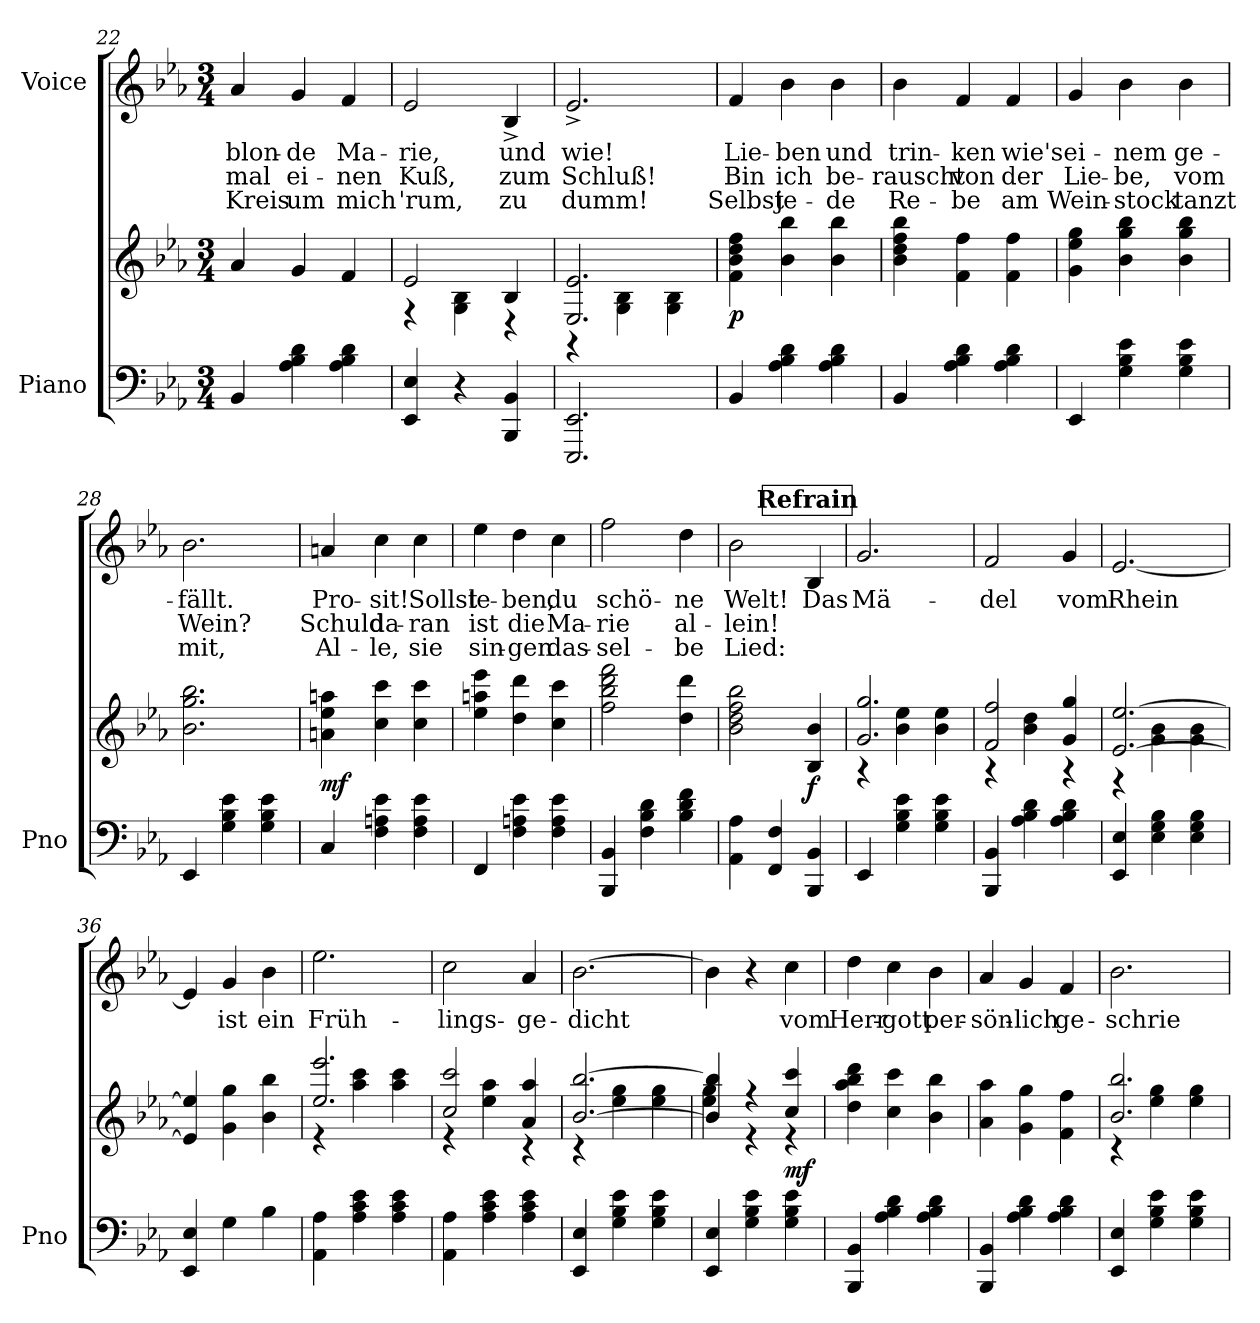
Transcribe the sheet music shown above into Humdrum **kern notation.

**kern	**kern	**dynam	**kern	**text	**text	**text
*part2	*part2	*part2	*part1	*part1	*part1	*part1
*staff3	*staff2	*staff2/3	*staff1	*staff1	*staff1	*staff1
*I"Piano	*	*	*I"Voice	*	*	*
*I'Pno	*	*	*	*	*	*
*clefF4	*clefG2	*	*clefG2	*	*	*
*k[b-e-a-]	*k[b-e-a-]	*	*k[b-e-a-]	*	*	*
*M3/4	*M3/4	*	*M3/4	*	*	*
=22	=22	=22	=22	=22	=22	=22
!	!	!	!	!LO:LY:b	!LO:LY:b	!LO:LY:b
4BB-/	4a-/	.	4a-/	blon-	-mal	Kreis
!	!	!	!	!LO:LY:b	!LO:LY:b	!LO:LY:b
4A-\ 4B-\ 4d\	4g/	.	4g/	-de	ei-	um
!	!	!	!	!LO:LY:b	!LO:LY:b	!LO:LY:b
4A-\ 4B-\ 4d\	4f/	.	4f/	Ma-	-nen	mich
=23	=23	=23	=23	=23	=23	=23
*	*^	*	*	*	*	*
!	!	!	!	!	!LO:LY:b	!LO:LY:b	!LO:LY:b
4EE-/ 4E-/	2e-/	4r	.	2e-/	-rie,	Kuß,	'rum,
4r	.	4G\ 4B-\	.	.	.	.	.
!	!	!	!	!	!LO:LY:b	!LO:LY:b	!LO:LY:b
4BBB-/ 4BB-/	4B-/	4r	.	4B-^/	und	zum	zu
=24	=24	=24	=24	=24	=24	=24	=24
!	!	!	!	!	!LO:LY:b	!LO:LY:b	!LO:LY:b
2.EEE-/ 2.EE-/	2.E-/ 2.e-/	4r	.	2.e-^/	wie!	Schluß!	dumm!
.	.	4G\ 4B-\	.	.	.	.	.
.	.	4G\ 4B-\	.	.	.	.	.
=25	=25	=25	=25	=25	=25	=25	=25
!	!	!	!LO:DY:b	!	!LO:LY:b	!LO:LY:b	!LO:LY:b
*	*v	*v	*	*	*	*	*
4BB-/	4f\ 4b-\ 4dd\ 4ff\	p	4f/	Lie-	Bin	Selbst
!	!	!	!	!LO:LY:b	!LO:LY:b	!LO:LY:b
4A-\ 4B-\ 4d\	4b-\ 4bb-\	.	4b-\	-ben	ich	je-
!	!	!	!	!LO:LY:b	!LO:LY:b	!LO:LY:b
4A-\ 4B-\ 4d\	4b-\ 4bb-\	.	4b-\	und	be-	-de
=26	=26	=26	=26	=26	=26	=26
!	!	!	!	!LO:LY:b	!LO:LY:b	!LO:LY:b
4BB-/	4b-\ 4dd\ 4ff\ 4bb-\	.	4b-\	trin-	-rauscht	Re-
!	!	!	!	!LO:LY:b	!LO:LY:b	!LO:LY:b
4A-\ 4B-\ 4d\	4f\ 4ff\	.	4f/	-ken	von	-be
!	!	!	!	!LO:LY:b	!LO:LY:b	!LO:LY:b
4A-\ 4B-\ 4d\	4f\ 4ff\	.	4f/	wie's	der	am
=27	=27	=27	=27	=27	=27	=27
!	!	!	!	!LO:LY:b	!LO:LY:b	!LO:LY:b
4EE-/	4g\ 4ee-\ 4gg\	.	4g/	ei-	Lie-	Wein-
!	!	!	!	!LO:LY:b	!LO:LY:b	!LO:LY:b
4G\ 4B-\ 4e-\	4b-\ 4gg\ 4bb-\	.	4b-\	-nem	-be,	-stock
!	!	!	!	!LO:LY:b	!LO:LY:b	!LO:LY:b
4G\ 4B-\ 4e-\	4b-\ 4gg\ 4bb-\	.	4b-\	ge-	vom	tanzt
=28	=28	=28	=28	=28	=28	=28
!	!	!	!	!LO:LY:b	!LO:LY:b	!LO:LY:b
4EE-/	2.b-\ 2.gg\ 2.bb-\	.	2.b-\	-fällt.	Wein?	mit,
4G\ 4B-\ 4e-\	.	.	.	.	.	.
4G\ 4B-\ 4e-\	.	.	.	.	.	.
=29	=29	=29	=29	=29	=29	=29
!	!	!LO:DY:b	!	!LO:LY:b	!LO:LY:b	!LO:LY:b
4C/	4an\ 4ee-\ 4aan\	mf	4an/	Pro-	Schuld	Al-
!	!	!	!	!LO:LY:b	!LO:LY:b	!LO:LY:b
4F\ 4An\ 4e-\	4cc\ 4ccc\	.	4cc\	-sit!	da-	-le,
!	!	!	!	!LO:LY:b	!LO:LY:b	!LO:LY:b
4F\ 4A\ 4e-\	4cc\ 4ccc\	.	4cc\	Sollst	-ran	sie
=30	=30	=30	=30	=30	=30	=30
!	!	!	!	!LO:LY:b	!LO:LY:b	!LO:LY:b
4FF/	4ee-\ 4aan\ 4eee-\	.	4ee-\	le-	ist	sin-
!	!	!	!	!LO:LY:b	!LO:LY:b	!LO:LY:b
4F\ 4An\ 4e-\	4dd\ 4ddd\	.	4dd\	-ben,	die	-gen
!	!	!	!	!LO:LY:b	!LO:LY:b	!LO:LY:b
4F\ 4A\ 4e-\	4cc\ 4ccc\	.	4cc\	du	Ma-	das-
=31	=31	=31	=31	=31	=31	=31
!	!	!	!	!LO:LY:b	!LO:LY:b	!LO:LY:b
4BBB-/ 4BB-/	2ff\ 2bb-\ 2ddd\ 2fff\	.	2ff\	schö-	-rie	-sel-
4F\ 4B-\ 4d\	.	.	.	.	.	.
!	!	!	!	!LO:LY:b	!LO:LY:b	!LO:LY:b
4B-\ 4d\ 4f\	4dd\ 4ddd\	.	4dd\	-ne	al-	-be
!!LO:REH:place=s1:a:B:fs=14:t=Refrain:qo=2
=32	=32	=32	=32	=32	=32	=32
!	!	!	!	!LO:LY:b	!LO:LY:b	!LO:LY:b
4AA-\ 4A-\	2b-\ 2dd\ 2ff\ 2bb-\	.	2b-\	Welt!	-lein!	Lied:
4FF/ 4F/	.	.	.	.	.	.
!	!	!LO:DY:b	!	!LO:LY:b	!	!
4BBB-/ 4BB-/	4B-/ 4b-/	f	4B-/	Das	.	.
=33	=33	=33	=33	=33	=33	=33
*	*^	*	*	*	*	*
!	!	!	!	!	!LO:LY:b	!	!
4EE-/	2.g/ 2.gg/	4r	.	2.g/	Mä-	.	.
4G\ 4B-\ 4e-\	.	4b-\ 4ee-\	.	.	.	.	.
4G\ 4B-\ 4e-\	.	4b-\ 4ee-\	.	.	.	.	.
=34	=34	=34	=34	=34	=34	=34	=34
!	!	!	!	!	!LO:LY:b	!	!
4BBB-/ 4BB-/	2f/ 2ff/	4r	.	2f/	-del	.	.
4A-\ 4B-\ 4d\	.	4b-\ 4dd\	.	.	.	.	.
!	!	!	!	!	!LO:LY:b	!	!
4A-\ 4B-\ 4d\	4g/ 4gg/	4r	.	4g/	vom	.	.
=35	=35	=35	=35	=35	=35	=35	=35
!	!	!	!	!	!LO:LY:b	!	!
4EE-/ 4E-/	[2.e-/ [2.ee-/	4r	.	[2.e-/	Rhein	.	.
4E-\ 4G\ 4B-\	.	4g\ 4b-\	.	.	.	.	.
4E-\ 4G\ 4B-\	.	4g\ 4b-\	.	.	.	.	.
*	*v	*v	*	*	*	*	*
=36	=36	=36	=36	=36	=36	=36
4EE-/ 4E-/	4e-/] 4ee-/]	.	4e-/]	.	.	.
!	!	!	!	!LO:LY:b	!	!
4G\	4g\ 4gg\	.	4g/	ist	.	.
!	!	!	!	!LO:LY:b	!	!
4B-\	4b-\ 4bb-\	.	4b-\	ein	.	.
=37	=37	=37	=37	=37	=37	=37
*	*^	*	*	*	*	*
!	!	!	!	!	!LO:LY:b	!	!
4AA-\ 4A-\	2.ee-/ 2.eee-/	4r	.	2.ee-\	Früh-	.	.
4A-\ 4c\ 4e-\	.	4aa-\ 4ccc\	.	.	.	.	.
4A-\ 4c\ 4e-\	.	4aa-\ 4ccc\	.	.	.	.	.
=38	=38	=38	=38	=38	=38	=38	=38
!	!	!	!	!	!LO:LY:b	!	!
4AA-\ 4A-\	2cc/ 2ccc/	4r	.	2cc\	-lings-	.	.
4A-\ 4c\ 4e-\	.	4ee-\ 4aa-\	.	.	.	.	.
!	!	!	!	!	!LO:LY:b	!	!
4A-\ 4c\ 4e-\	4a-/ 4aa-/	4r	.	4a-/	-ge-	.	.
=39	=39	=39	=39	=39	=39	=39	=39
!	!	!	!	!	!LO:LY:b	!	!
4EE-/ 4E-/	[2.b-/ [2.bb-/	4r	.	[2.b-\	-dicht	.	.
4G\ 4B-\ 4e-\	.	4ee-\ 4gg\	.	.	.	.	.
4G\ 4B-\ 4e-\	.	4ee-\ 4gg\	.	.	.	.	.
=40	=40	=40	=40	=40	=40	=40	=40
4EE-/ 4E-/	4b-/] 4bb-/]	4ee-\ 4gg\	.	4b-\]	.	.	.
4G\ 4B-\ 4e-\	4r	4r	.	4r	.	.	.
!	!	!	!LO:DY:b	!	!LO:LY:b	!	!
4G\ 4B-\ 4e-\	4cc/ 4ccc/	4r	mf	4cc\	vom	.	.
=41	=41	=41	=41	=41	=41	=41	=41
!	!	!	!	!	!LO:LY:b	!	!
*	*v	*v	*	*	*	*	*
4BBB-/ 4BB-/	4dd\ 4aa-\ 4bb-\ 4ddd\	.	4dd\	Herr-	.	.
!	!	!	!	!LO:LY:b	!	!
4A-\ 4B-\ 4d\	4cc\ 4ccc\	.	4cc\	-gott	.	.
!	!	!	!	!LO:LY:b	!	!
4A-\ 4B-\ 4d\	4b-\ 4bb-\	.	4b-\	per-	.	.
=42	=42	=42	=42	=42	=42	=42
!	!	!	!	!LO:LY:b	!	!
4BBB-/ 4BB-/	4a-\ 4aa-\	.	4a-/	-sön-	.	.
!	!	!	!	!LO:LY:b	!	!
4A-\ 4B-\ 4d\	4g\ 4gg\	.	4g/	-lich	.	.
!	!	!	!	!LO:LY:b	!	!
4A-\ 4B-\ 4d\	4f\ 4ff\	.	4f/	ge-	.	.
=43	=43	=43	=43	=43	=43	=43
*	*^	*	*	*	*	*
!	!	!	!	!	!LO:LY:b	!	!
4EE-/ 4E-/	2.b-/ 2.bb-/	4r	.	2.b-\	-schrie-	.	.
4G\ 4B-\ 4e-\	.	4ee-\ 4gg\	.	.	.	.	.
4G\ 4B-\ 4e-\	.	4ee-\ 4gg\	.	.	.	.	.
*	*v	*v	*	*	*	*	*
=	=	=	=	=	=	=
*-	*-	*-	*-	*-	*-	*-
